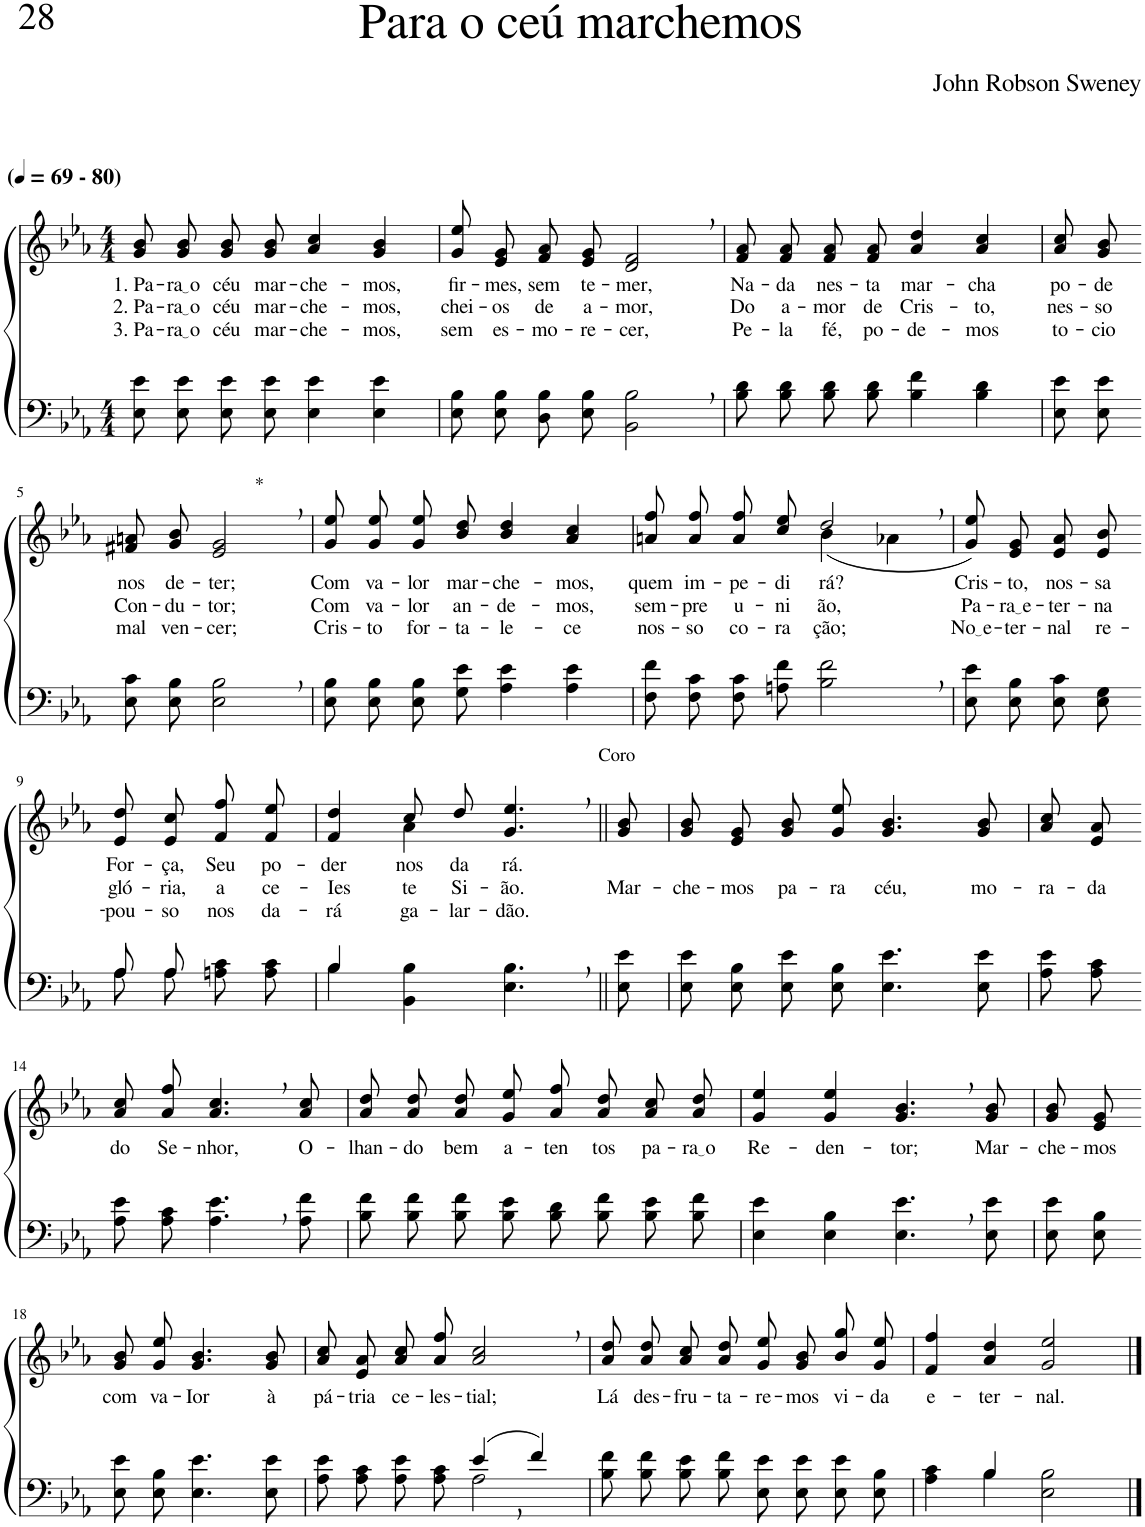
**kern	**kern	**text	**text	**text
*part2	*part1	*part1	*part1	*part1
*staff2	*staff1	*staff1	*staff1	*staff1
*I"Parte III e IV	*I"Parte I e II	*	*	*
*clefF4	*clefG2	*	*	*
*Trd2c3	*Trd2c3	*	*	*
*k[b-e-a-]	*k[b-e-a-]	*	*	*
*M4/4	*M4/4	*	*	*
*MM69	*MM69	*	*	*
=1	=1	=1	=1	=1
!	!LO:TX:a:B:t=(	!	!	!
!	!LO:TX:a:B:t=- 80)	!	!	!
!	!	!LO:LY:b	!LO:LY:b	!LO:LY:b
8E-\ 8e-\L	8g/ 8b-/L	1. Pa-	2. Pa-	3. Pa-
!	!	!LO:LY:b	!LO:LY:b	!LO:LY:b
8E-\ 8e-\J	8g/ 8b-/J	ra o	ra o	ra o
!	!	!LO:LY:b	!LO:LY:b	!LO:LY:b
8E-\ 8e-\L	8g/ 8b-/L	céu	céu	céu
!	!	!LO:LY:b	!LO:LY:b	!LO:LY:b
8E-\ 8e-\J	8g/ 8b-/J	mar-	mar-	mar-
!	!	!LO:LY:b	!LO:LY:b	!LO:LY:b
4E-\ 4e-\	4a-/ 4cc/	-che-	-che-	-che-
!	!	!LO:LY:b	!LO:LY:b	!LO:LY:b
4E-\ 4e-\	4g/ 4b-/	-mos,	-mos,	-mos,
=2	=2	=2	=2	=2
!	!	!LO:LY:b	!LO:LY:b	!LO:LY:b
8E-\ 8B-\L	8g/ 8ee-/L	fir-	chei-	sem
!	!	!LO:LY:b	!LO:LY:b	!LO:LY:b
8E-\ 8B-\J	8e-/ 8g/J	-mes,	-os	es-
!	!	!LO:LY:b	!LO:LY:b	!LO:LY:b
8D\ 8B-\L	8f/ 8a-/L	sem	de	-mo-
!	!	!LO:LY:b	!LO:LY:b	!LO:LY:b
8E-\ 8B-\J	8e-/ 8g/J	te-	a-	-re-
!	!	!LO:LY:b	!LO:LY:b	!LO:LY:b
2BB-\, 2B-\,	2d/, 2f/,	-mer,	-mor,	-cer,
=3	=3	=3	=3	=3
!	!	!LO:LY:b	!LO:LY:b	!LO:LY:b
8B-\ 8d\L	8f/ 8a-/L	Na-	Do	Pe-
!	!	!LO:LY:b	!LO:LY:b	!LO:LY:b
8B-\ 8d\J	8f/ 8a-/J	-da	a-	-la
!	!	!LO:LY:b	!LO:LY:b	!LO:LY:b
8B-\ 8d\L	8f/ 8a-/L	nes-	-mor	fé,
!	!	!LO:LY:b	!LO:LY:b	!LO:LY:b
8B-\ 8d\J	8f/ 8a-/J	-ta	de	po-
!	!	!LO:LY:b	!LO:LY:b	!LO:LY:b
4B-\ 4f\	4a-/ 4dd/	mar-	Cris-	-de-
!	!	!LO:LY:b	!LO:LY:b	!LO:LY:b
4B-\ 4d\	4a-/ 4cc/	-cha	-to,	-mos
=4	=4	=4	=4	=4
!	!	!LO:LY:b	!LO:LY:b	!LO:LY:b
8E-\ 8e-\L	8a-/ 8cc/L	po-	nes-	to-
!	!	!LO:LY:b	!LO:LY:b	!LO:LY:b
8E-\ 8e-\J	8g/ 8b-/J	-de	-so	-cio
!!LO:LB:g=z
=5-	=5-	=5-	=5-	=5-
!	!	!LO:LY:b	!LO:LY:b	!LO:LY:b
8E-\ 8c\L	8f#X/ 8an/L	nos	Con-	mal
!	!	!LO:LY:b	!LO:LY:b	!LO:LY:b
8E-\ 8B-\J	8g/ 8b-/J	de-	-du-	ven-
!	!LO:TX:a:t=*	!	!	!
!	!	!LO:LY:b	!LO:LY:b	!LO:LY:b
2E-\, 2B-\,	2e-/, 2g/,	-ter;	-tor;	-cer;
=6	=6	=6	=6	=6
!	!	!LO:LY:b	!LO:LY:b	!LO:LY:b
8E-\ 8B-\L	8g\ 8ee-\L	Com	Com	Cris-
!	!	!LO:LY:b	!LO:LY:b	!LO:LY:b
8E-\ 8B-\J	8g\ 8ee-\J	va-	va-	-to
!	!	!LO:LY:b	!LO:LY:b	!LO:LY:b
8E-\ 8B-\L	8g\ 8ee-\L	-lor	-lor	for-
!	!	!LO:LY:b	!LO:LY:b	!LO:LY:b
8G\ 8e-\J	8b-\ 8dd\J	mar-	an-	-ta-
!	!	!LO:LY:b	!LO:LY:b	!LO:LY:b
4A-\ 4e-\	4b-/ 4dd/	-che-	-de-	-le-
!	!	!LO:LY:b	!LO:LY:b	!LO:LY:b
4A-\ 4e-\	4a-/ 4cc/	-mos,	-mos,	-ce
=7	=7	=7	=7	=7
!	!	!LO:LY:b	!LO:LY:b	!LO:LY:b
*	*^	*	*	*
8F\ 8f\L	8an\ 8ff\L	2ryy	quem	sem-	nos-
!	!	!	!LO:LY:b	!LO:LY:b	!LO:LY:b
8F\ 8c\J	8a\ 8ff\J	.	im-	-pre	-so
!	!	!	!LO:LY:b	!LO:LY:b	!LO:LY:b
8F\ 8c\L	8a\ 8ff\L	.	-pe-	u-	co-
!	!	!	!LO:LY:b	!LO:LY:b	!LO:LY:b
8An\ 8f\J	8cc\ 8ee-\J	.	-di-	-ni-	-ra-
!	!	!	!LO:LY:b	!LO:LY:b	!LO:LY:b
2B-\, 2f\,	2dd,/	(4b-\	-rá?	-ão,	-ção;
.	.	4a-X\	.	.	.
=8	=8	=8	=8	=8	=8
!	!	!	!LO:LY:b	!LO:LY:b	!LO:LY:b
*	*v	*v	*	*	*
8E-\ 8e-\L	8g/ 8ee-/L)	Cris-	Pa-	No e
!	!	!LO:LY:b	!LO:LY:b	!LO:LY:b
8E-\ 8B-\J	8e-/ 8g/J	-to,	ra e	-ter-
!	!	!LO:LY:b	!LO:LY:b	!LO:LY:b
8E-\ 8c\L	8e-/ 8a-/L	nos-	-ter-	-nal
!	!	!LO:LY:b	!LO:LY:b	!LO:LY:b
8E-\ 8G\J	8e-/ 8b-/J	-sa	-na	re-
!!LO:LB:g=z
=9-	=9-	=9-	=9-	=9-
*^	*	*	*	*
!	!	!	!LO:LY:b	!LO:LY:b	!LO:LY:b
8A-\L	8A-/L	8e-/ 8dd/L	For-	gló-	-pou-
!	!	!	!LO:LY:b	!LO:LY:b	!LO:LY:b
8A-\J	8A-/J	8e-/ 8cc/J	-ça,	-ria,	-so
!	!	!	!LO:LY:b	!LO:LY:b	!LO:LY:b
8An\ 8c\L	4ryy	8f\ 8ff\L	Seu	a	nos
!	!	!	!LO:LY:b	!LO:LY:b	!LO:LY:b
8A\ 8c\J	.	8f\ 8ee-\J	po-	ce-	da-
=10	=10	=10	=10	=10	=10
!	!	!	!LO:LY:b	!LO:LY:b	!LO:LY:b
*	*	*^	*	*	*
4B-/	4B-\	4f/ 4dd/	4ryy	-der	-Ies-	-rá
!	!	!	!	!LO:LY:b	!LO:LY:b	!LO:LY:b
2ryy	4BB-\ 4B-\	8cc/L	4a-\	nos	-te	ga-
!	!	!	!	!LO:LY:b	!LO:LY:b	!LO:LY:b
.	.	8dd/J	.	da	Si-	-lar-
!	!	!LO:TX:a:t=Coro	!	!	!	!
!	!	!	!	!LO:LY:b	!LO:LY:b	!LO:LY:b
.	4.E-\ 4.B-\	4.g/, 4.ee-/,	4.ryy	rá.	-ão.	-dão.
8ryy	.	.	.	.	.	.
*v	*v	*	*	*	*	*
*	*v	*v	*	*	*
=11||	=11||	=11||	=11||	=11||
!	!	!	!LO:LY:b	!
8E-\ 8e-\	8g/ 8b-/	.	Mar-	.
=12	=12	=12	=12	=12
!	!	!	!LO:LY:b	!
8E-\ 8e-\L	8g/ 8b-/L	.	-che-	.
!	!	!	!LO:LY:b	!
8E-\ 8B-\J	8e-/ 8g/J	.	-mos	.
!	!	!	!LO:LY:b	!
8E-\ 8e-\L	8g\ 8b-\L	.	pa-	.
!	!	!	!LO:LY:b	!
8E-\ 8B-\J	8g\ 8ee-\J	.	-ra	.
!	!	!	!LO:LY:b	!
4.E-\ 4.e-\	4.g/ 4.b-/	.	céu,	.
!	!	!	!LO:LY:b	!
8E-\ 8e-\	8g/ 8b-/	.	mo-	.
=13	=13	=13	=13	=13
!	!	!	!LO:LY:b	!
8A-\ 8e-\L	8a-/ 8cc/L	.	-ra-	.
!	!	!	!LO:LY:b	!
8A-\ 8c\J	8e-/ 8a-/J	.	-da	.
!!LO:LB:g=z
=14-	=14-	=14-	=14-	=14-
!	!	!LO:LY:b	!	!
8A-\ 8e-\L	8a-\ 8cc\L	do	.	.
!	!	!LO:LY:b	!	!
8A-\ 8c\J	8a-\ 8ff\J	Se-	.	.
!	!	!LO:LY:b	!	!
4.A-\, 4.e-\,	4.a-/, 4.cc/,	-nhor,	.	.
!	!	!LO:LY:b	!	!
8A-\ 8f\	8a-/ 8cc/	O-	.	.
=15	=15	=15	=15	=15
!	!	!LO:LY:b	!	!
8B-\ 8f\L	8a-\ 8dd\L	-lhan-	.	.
!	!	!LO:LY:b	!	!
8B-\ 8f\J	8a-\ 8dd\J	-do	.	.
!	!	!LO:LY:b	!	!
8B-\ 8f\L	8a-\ 8dd\L	bem	.	.
!	!	!LO:LY:b	!	!
8B-\ 8e-\J	8g\ 8ee-\J	a-	.	.
!	!	!LO:LY:b	!	!
8B-\ 8d\L	8a-\ 8ff\L	-ten	.	.
!	!	!LO:LY:b	!	!
8B-\ 8f\J	8a-\ 8dd\J	tos	.	.
!	!	!LO:LY:b	!	!
8B-\ 8e-\L	8a-\ 8cc\L	pa-	.	.
!	!	!LO:LY:b	!	!
8B-\ 8f\J	8a-\ 8dd\J	ra o	.	.
=16	=16	=16	=16	=16
!	!	!LO:LY:b	!	!
4E-\ 4e-\	4g/ 4ee-/	Re-	.	.
!	!	!LO:LY:b	!	!
4E-\ 4B-\	4g/ 4ee-/	-den-	.	.
!	!	!LO:LY:b	!	!
4.E-\, 4.e-\,	4.g/, 4.b-/,	-tor;	.	.
!	!	!LO:LY:b	!	!
8E-\ 8e-\	8g/ 8b-/	Mar-	.	.
=17	=17	=17	=17	=17
!	!	!LO:LY:b	!	!
8E-\ 8e-\L	8g/ 8b-/L	-che-	.	.
!	!	!LO:LY:b	!	!
8E-\ 8B-\J	8e-/ 8g/J	-mos	.	.
!!LO:LB:g=z
=18-	=18-	=18-	=18-	=18-
!	!	!LO:LY:b	!	!
8E-\ 8e-\L	8g\ 8b-\L	com	.	.
!	!	!LO:LY:b	!	!
8E-\ 8B-\J	8g\ 8ee-\J	va-	.	.
!	!	!LO:LY:b	!	!
4.E-\ 4.e-\	4.g/ 4.b-/	-Ior	.	.
!	!	!LO:LY:b	!	!
8E-\ 8e-\	8g/ 8b-/	à	.	.
=19	=19	=19	=19	=19
*^	*	*	*	*
!	!	!	!LO:LY:b	!	!
2ryy	8A-\ 8e-\L	8a-/ 8cc/L	pá-	.	.
!	!	!	!LO:LY:b	!	!
.	8A-\ 8c\J	8e-/ 8a-/J	-tria	.	.
!	!	!	!LO:LY:b	!	!
.	8A-\ 8e-\L	8a-\ 8cc\L	ce-	.	.
!	!	!	!LO:LY:b	!	!
.	8A-\ 8c\J	8a-\ 8ff\J	-les-	.	.
!	!	!	!LO:LY:b	!	!
(4e-,/	2A-\	2a-/, 2cc/,	-tial;	.	.
4f/)	.	.	.	.	.
*v	*v	*	*	*	*
=20	=20	=20	=20	=20
!	!	!LO:LY:b	!	!
8B-\ 8f\L	8a-\ 8dd\L	Lá	.	.
!	!	!LO:LY:b	!	!
8B-\ 8f\J	8a-\ 8dd\J	des-	.	.
!	!	!LO:LY:b	!	!
8B-\ 8e-\L	8a-\ 8cc\L	-fru-	.	.
!	!	!LO:LY:b	!	!
8B-\ 8f\J	8a-\ 8dd\J	-ta-	.	.
!	!	!LO:LY:b	!	!
8E-\ 8e-\L	8g/ 8ee-/L	-re-	.	.
!	!	!LO:LY:b	!	!
8E-\ 8e-\J	8g/ 8b-/J	-mos	.	.
!	!	!LO:LY:b	!	!
8E-\ 8e-\L	8b-\ 8gg\L	vi-	.	.
!	!	!LO:LY:b	!	!
8E-\ 8B-\J	8g\ 8ee-\J	-da	.	.
=21	=21	=21	=21	=21
*^	*	*	*	*
!	!	!	!LO:LY:b	!	!
4ryy	4A-\ 4c\	4f/ 4ff/	e-	.	.
!	!	!	!LO:LY:b	!	!
4B-/	4B-\	4a-/ 4dd/	-ter-	.	.
!	!	!	!LO:LY:b	!	!
2ryy	2E-\ 2B-\	2g/ 2ee-/	-nal.	.	.
*v	*v	*	*	*	*
==	==	==	==	==
*-	*-	*-	*-	*-
